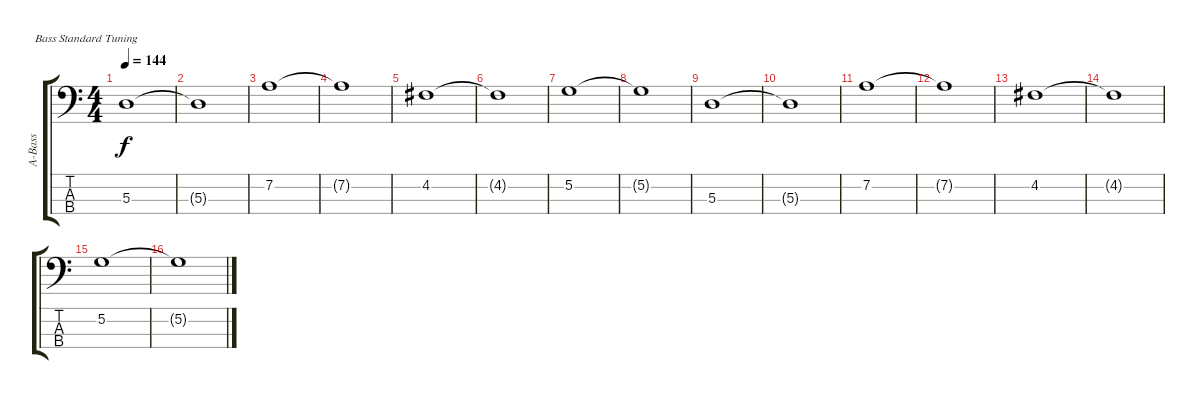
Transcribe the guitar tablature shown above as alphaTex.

\bracketExtendMode groupsimilarinstruments
\otherSystemsTrackNameOrientation horizontal
\track ("Taurus" "A-Bass") {instrument lead2sawtooth}
\staff {score tabs}
\tuning (G2 D2 A1 E1)
\displaytranspose 12
\ts (4 4)
\tempo 144
\clef f4
\ks c
5.3.1{dy f beam Down} |
5.3{t}.1{beam Down} |
7.2.1{beam Down} |
7.2{t}.1{beam Down} |
4.2{acc #}.1{beam Down} |
4.2{t acc #}.1{beam Down} |
5.2.1{beam Down} |
5.2{t}.1{beam Down} |
5.3.1{beam Down} |
5.3{t}.1{beam Down} |
7.2.1{beam Down} |
7.2{t}.1{beam Down} |
4.2{acc #}.1{beam Down} |
4.2{t acc #}.1{beam Down} |
5.2.1{beam Down} |
5.2{t}.1{beam Down}
